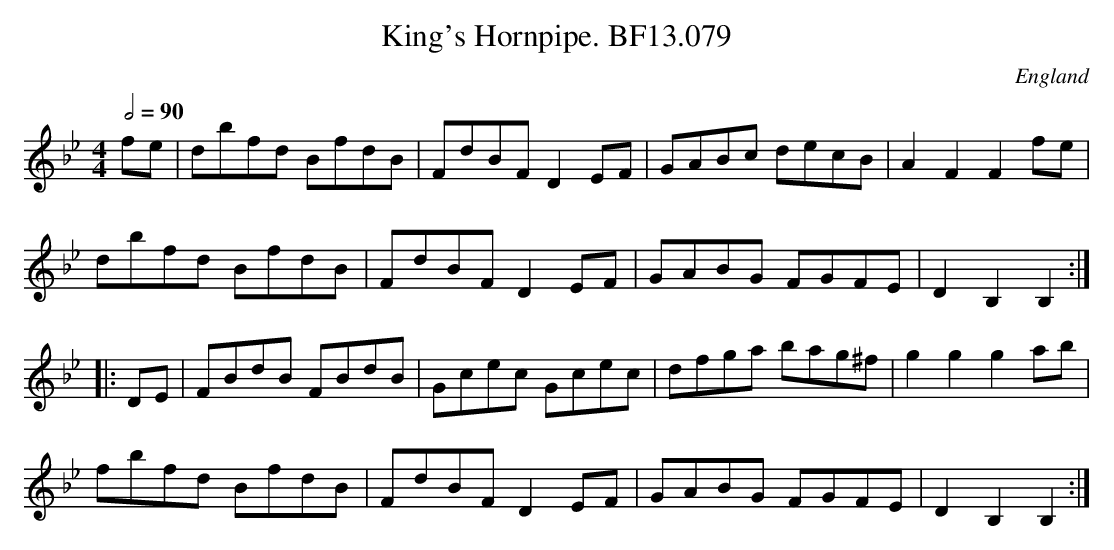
X:1
T:King's Hornpipe. BF13.079
M:4/4
L:1/8
Q:1/2=90
O:England
K:Bb major
fe|dbfd BfdB|FdBFD2EF|GABc decB|A2F2F2fe|!
dbfd BfdB|FdBFD2EF|GABG FGFE|D2B,2B,2:|!
|:DE|FBdB FBdB|Gcec Gcec|dfga bag^f|g2g2g2ab|!
fbfd BfdB|FdBFD2EF|GABG FGFE|D2B,2B,2:|
